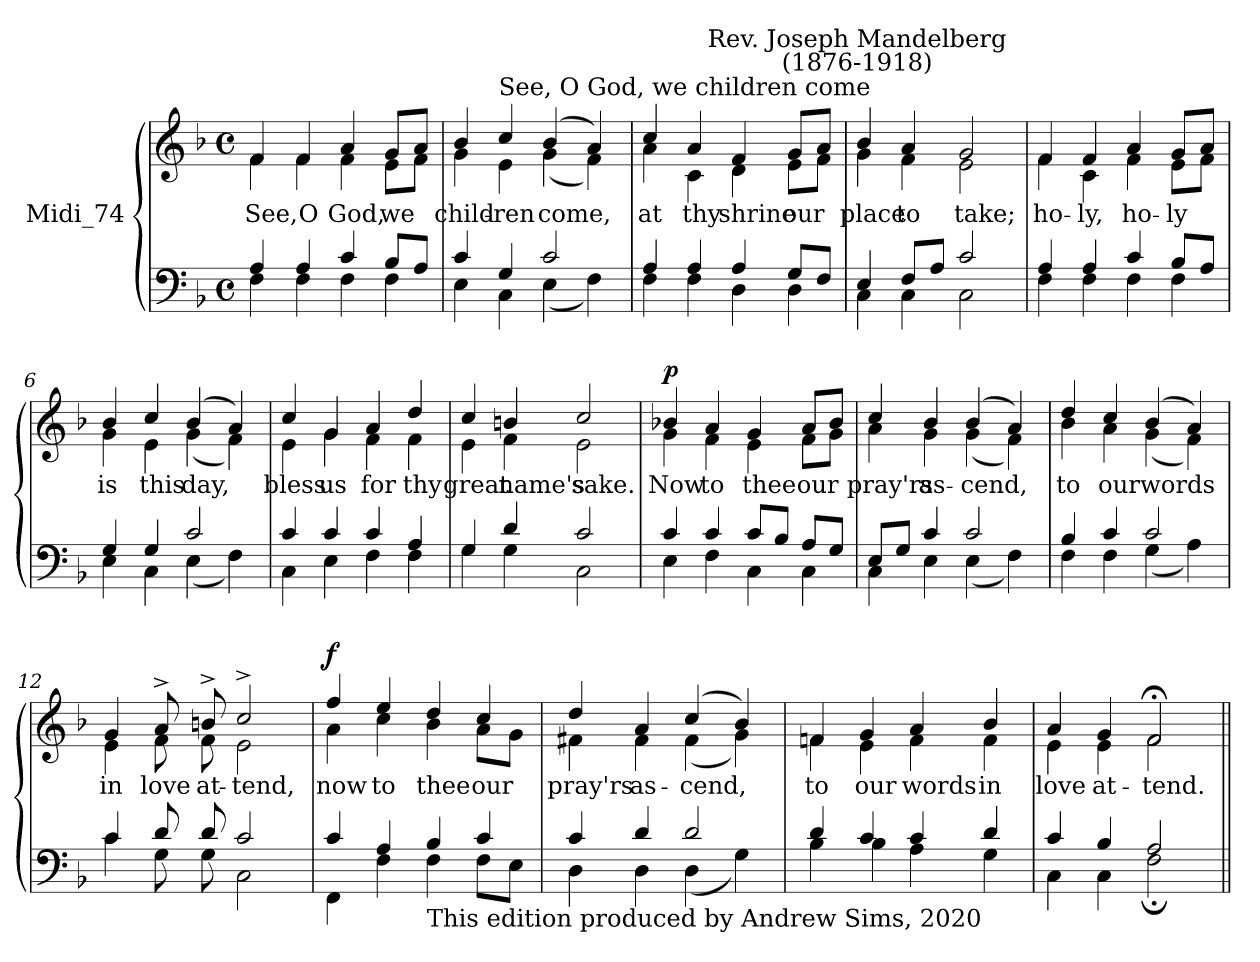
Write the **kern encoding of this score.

**kern	**kern	**text	**dynam
*part2	*part1	*part1	*part1
*staff2	*staff1	*staff1	*staff1
*I"Midi_74	*I"Midi_74	*	*
*clefF4	*clefG2	*	*
*k[b-]	*k[b-]	*	*
*F:	*F:	*	*
*M4/4	*M4/4	*	*
*met(c)	*met(c)	*	*
=1	=1	=1	=1
*^	*	*	*
!	!	!LO:TX:a:B:t=Andante religioso	!	!
!	!	!LO:TX:a:cj:t=Rev. Dr. David Philipson\n(1862-1949)	!	!
!	!	!	!LO:LY:b	!
*	*	*^	*	*
4A/	4F\	4f/	4f\	See,	.
!	!	!	!	!LO:LY:b	!
4A/	4F\	4f/	4f\	O	.
!	!	!	!	!LO:LY:b	!
4c/	4F\	4a/	4f\	God,	.
!	!	!	!	!LO:LY:b	!
8B-/L	4F\	8g/L	8e\L	we	.
8A/J	.	8a/J	8f\J	.	.
=2	=2	=2	=2	=2	=2
!	!	!	!	!LO:LY:b	!
4c/	4E\	4b-/	4g\	child-	.
!	!	!LO:TX:a:t=See, O God, we children come	!	!	!
!	!	!	!	!LO:LY:b	!
4G/	4C\	4cc/	4e\	-ren	.
!	!	!	!	!LO:LY:b	!
2c/	(<4E\	(>4b-/	(<4g\	come,	.
.	4F\)	4a/)	4f\)	.	.
=3	=3	=3	=3	=3	=3
!	!	!	!	!LO:LY:b	!
4A/	4F\	4cc/	4a\	at	.
!	!	!	!	!LO:LY:b	!
4A/	4F\	4a/	4c\	thy	.
!	!	!	!	!LO:LY:b	!
4A/	4D\	4f/	4d\	shrine	.
!	!	!	!	!LO:LY:b	!
8G/L	4D\	8g/L	8e\L	our	.
8F/J	.	8a/J	8f\J	.	.
=4	=4	=4	=4	=4	=4
!	!	!LO:TX:a:cj:t=Rev. Joseph Mandelberg\n(1876-1918)	!	!	!
!	!	!	!	!LO:LY:b	!
4E/	4C\	4b-/	4g\	place	.
!	!	!	!	!LO:LY:b	!
8F/L	4C\	4a/	4f\	to	.
8A/J	.	.	.	.	.
!	!	!	!	!LO:LY:b	!
2c/	2C\	2g/	2e\	take;	.
!!LO:LB:g=z	!!
=5	=5	=5	=5	=5	=5
!	!	!	!	!LO:LY:b	!
4A/	4F\	4f/	4f\	ho-	.
!	!	!	!	!LO:LY:b	!
4A/	4F\	4f/	4c\	-ly,	.
!	!	!	!	!LO:LY:b	!
4c/	4F\	4a/	4f\	ho-	.
!	!	!	!	!LO:LY:b	!
8B-/L	4F\	8g/L	8e\L	-ly	.
8A/J	.	8a/J	8f\J	.	.
=6	=6	=6	=6	=6	=6
!	!	!	!	!LO:LY:b	!
4G/	4E\	4b-/	4g\	is	.
!	!	!	!	!LO:LY:b	!
4G/	4C\	4cc/	4e\	this	.
!	!	!	!	!LO:LY:b	!
2c/	(<4E\	(>4b-/	(<4g\	day,	.
.	4F\)	4a/)	4f\)	.	.
=7	=7	=7	=7	=7	=7
!	!	!	!	!LO:LY:b	!
4c/	4C\	4cc/	4e\	bless	.
!	!	!	!	!LO:LY:b	!
4c/	4E\	4g/	4g\	us	.
!	!	!	!	!LO:LY:b	!
4c/	4F\	4a/	4f\	for	.
!	!	!	!	!LO:LY:b	!
4A/	4F\	4dd/	4f\	thy	.
=8	=8	=8	=8	=8	=8
!	!	!	!	!LO:LY:b	!
4G/	4G\	4cc/	4e\	great	.
!	!	!	!	!LO:LY:b	!
4d/	4G\	4bn/	4f\	name's	.
!	!	!	!	!LO:LY:b	!
2c/	2C\	2cc/	2e\	sake.	.
!!LO:LB:g=z	!!
=9	=9	=9	=9	=9	=9
!	!	!	!	!LO:LY:b	!LO:DY:a
4c/	4E\	4b-X/	4g\	Now	p
!	!	!	!	!LO:LY:b	!
4c/	4F\	4a/	4f\	to	.
!	!	!	!	!LO:LY:b	!
8c/L	4C\	4g/	4e\	thee	.
8B-/J	.	.	.	.	.
!	!	!	!	!LO:LY:b	!
8A/L	4C\	8a/L	8f\L	our	.
8G/J	.	8b-/J	8g\J	.	.
=10	=10	=10	=10	=10	=10
!	!	!	!	!LO:LY:b	!
8E/L	4C\	4cc/	4a\	pray'rs	.
8G/J	.	.	.	.	.
!	!	!	!	!LO:LY:b	!
4c/	4E\	4b-/	4g\	as-	.
!	!	!	!	!LO:LY:b	!
2c/	(<4E\	(>4b-/	(<4g\	-cend,	.
.	4F\)	4a/)	4f\)	.	.
=11	=11	=11	=11	=11	=11
!	!	!	!	!LO:LY:b	!
4B-/	4F\	4dd/	4b-\	to	.
!	!	!	!	!LO:LY:b	!
4c/	4F\	4cc/	4a\	our	.
!	!	!	!	!LO:LY:b	!
2c/	(<4G\	(>4b-/	(<4g\	words	.
.	4A\)	4a/)	4f\)	.	.
=12	=12	=12	=12	=12	=12
!	!	!	!	!LO:LY:b	!
4c/	4c\	4g/	4e\	in	.
!	!	!	!	!LO:LY:b	!
8d/	8G\	8a^/	8f\	love	.
!	!	!	!	!LO:LY:b	!
8d/	8G\	8bn^/	8f\	at-	.
!	!	!	!	!LO:LY:b	!
2c/	2C\	2cc^/	2e\	-tend,	.
!!LO:LB:g=z	!!
=13	=13	=13	=13	=13	=13
!	!	!	!	!LO:LY:b	!LO:DY:a
4c/	4FF\	4ff/	4a\	now	f
!	!	!	!	!LO:LY:b	!
4A/	4F\	4ee/	4cc\	to	.
!LO:TX:b:t=This edition produced by Andrew Sims, 2020	!	!	!	!	!
!	!	!	!	!LO:LY:b	!
4B-/	4F\	4dd/	4b-\	thee	.
!	!	!	!	!LO:LY:b	!
4c/	8F\L	4cc/	8a\L	our	.
.	8E\J	.	8g\J	.	.
=14	=14	=14	=14	=14	=14
!	!	!	!	!LO:LY:b	!
4c/	4D\	4dd/	4f#X\	pray'rs	.
!	!	!	!	!LO:LY:b	!
4d/	4D\	4a/	4f#\	as-	.
!	!	!	!	!LO:LY:b	!
2d/	(<4D\	(>4cc/	(<4f#\	-cend,	.
.	4G\)	4b-/)	4g\)	.	.
=15	=15	=15	=15	=15	=15
!	!	!	!	!LO:LY:b	!
4d/	4B-\	4f/	4fn\	to	.
!	!	!	!	!LO:LY:b	!
4c/	4B-\	4g/	4e\	our	.
!	!	!	!	!LO:LY:b	!
4c/	4A\	4a/	4f\	words	.
!	!	!	!	!LO:LY:b	!
4d/	4G\	4b-/	4f\	in	.
=16	=16	=16	=16	=16	=16
!	!	!	!	!LO:LY:b	!
4c/	4C\	4a/	4e\	love	.
!	!	!	!	!LO:LY:b	!
4B-/	4C\	4g/	4e\	at-	.
!	!	!	!	!LO:LY:b	!
2A/	2F;\	2f;</	2f\	-tend.	.
*v	*v	*	*	*	*
*	*v	*v	*	*
=||	=||	=||	=||
*-	*-	*-	*-
